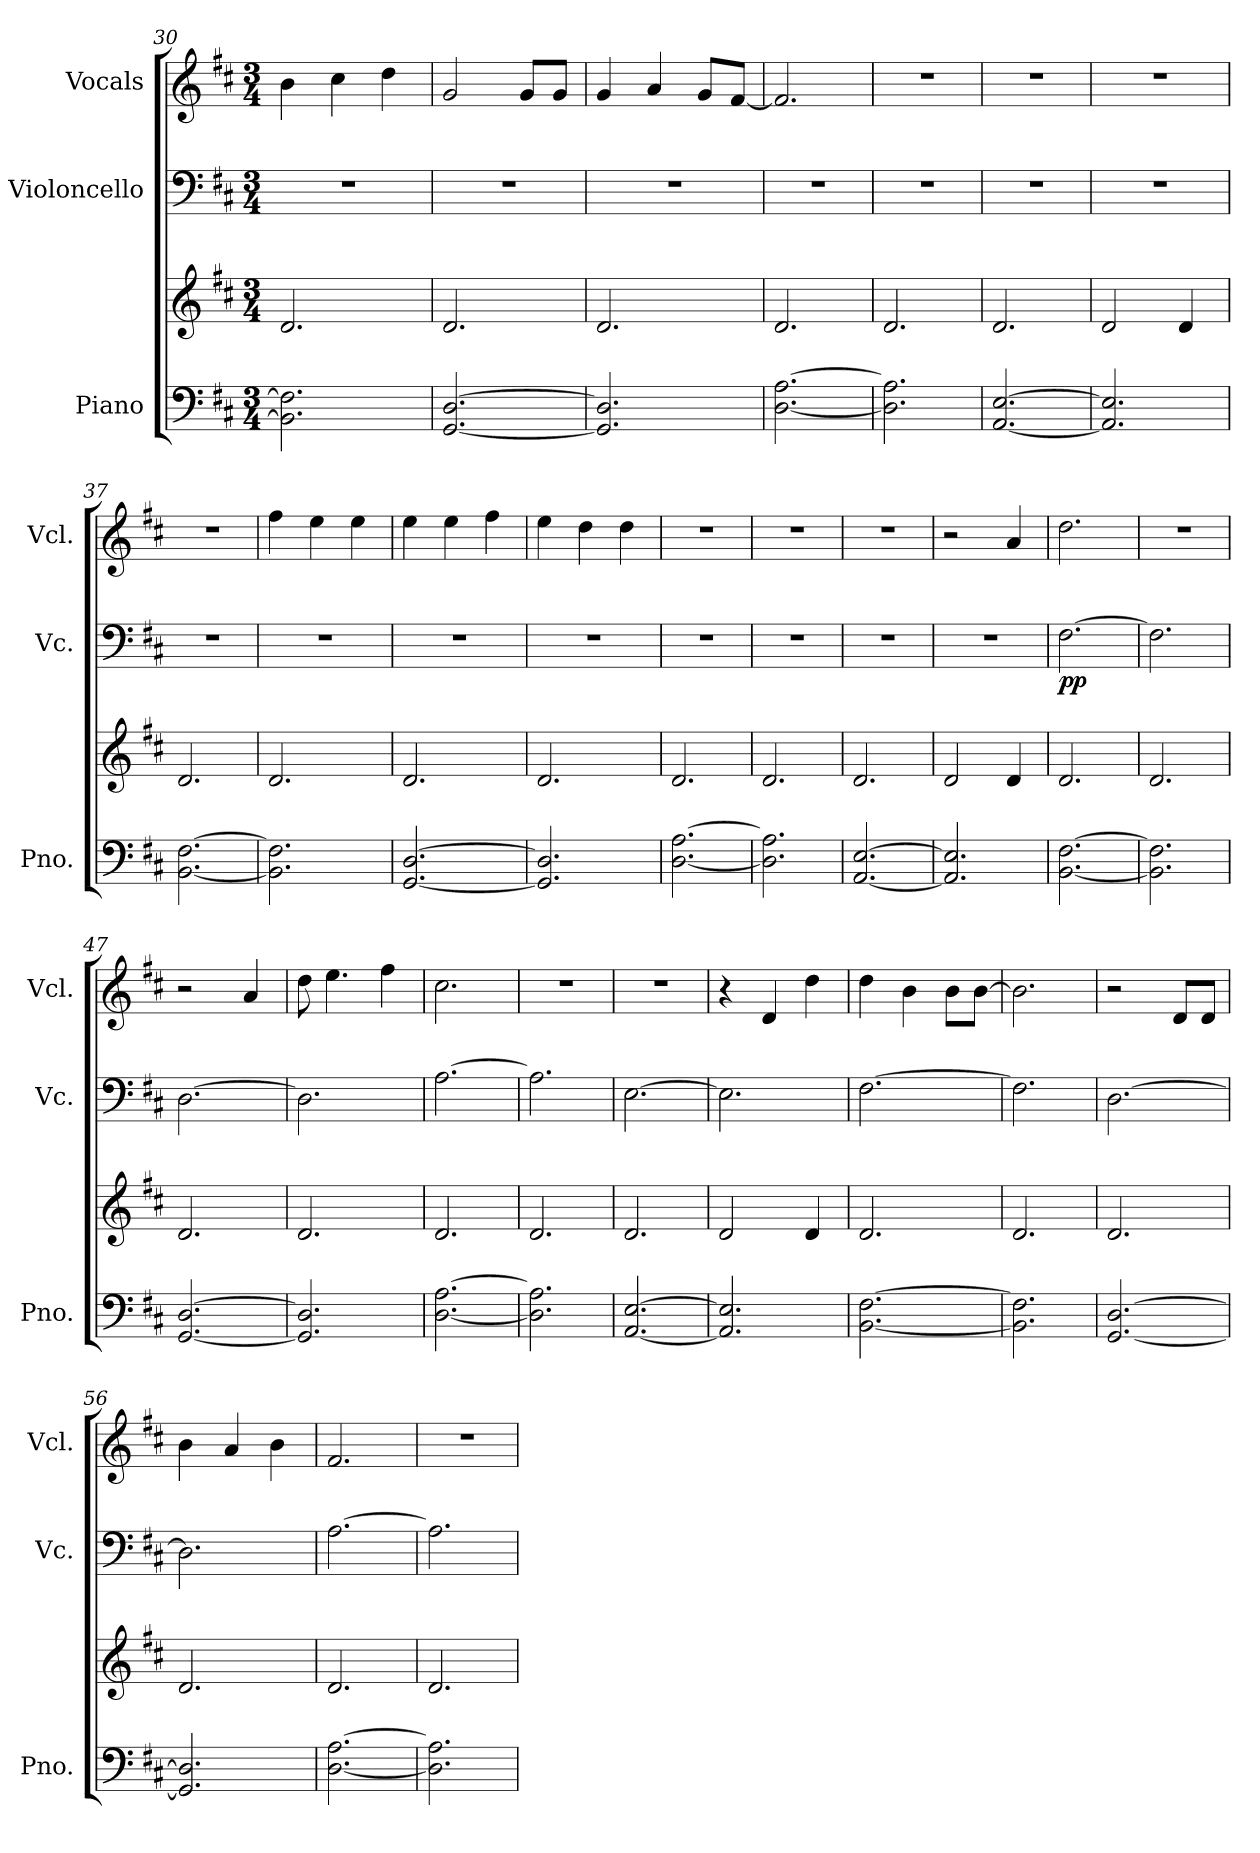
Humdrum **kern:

**kern	**kern	**kern	**dynam	**kern
*part3	*part3	*part2	*part2	*part1
*staff4	*staff3	*staff2	*staff2	*staff1
*I"Piano	*	*I"Violoncello	*	*I"Vocals
*I'Pno.	*	*I'Vc.	*	*I'Vcl.
*clefF4	*clefG2	*clefF4	*	*clefG2
*k[f#c#]	*k[f#c#]	*k[f#c#]	*	*k[f#c#]
*M3/4	*M3/4	*M3/4	*	*M3/4
=30	=30	=30	=30	=30
2.BB\] 2.F#\]	2.d/	2.r	.	4b\
.	.	.	.	4cc#\
.	.	.	.	4dd\
=31	=31	=31	=31	=31
[2.GG/ [2.D/	2.d/	2.r	.	2g/
.	.	.	.	8g/L
.	.	.	.	8g/J
=32	=32	=32	=32	=32
2.GG/] 2.D/]	2.d/	2.r	.	4g/
.	.	.	.	4a/
.	.	.	.	8g/L
.	.	.	.	[8f#/J
=33	=33	=33	=33	=33
[2.D\ [2.A\	2.d/	2.r	.	2.f#/]
=34	=34	=34	=34	=34
2.D\] 2.A\]	2.d/	2.r	.	2.r
=35	=35	=35	=35	=35
[2.AA/ [2.E/	2.d/	2.r	.	2.r
!!LO:PB:g=z
=36	=36	=36	=36	=36
2.AA/] 2.E/]	2d/	2.r	.	2.r
.	4d/	.	.	.
=37	=37	=37	=37	=37
[2.BB\ [2.F#\	2.d/	2.r	.	2.r
=38	=38	=38	=38	=38
2.BB\] 2.F#\]	2.d/	2.r	.	4ff#\
.	.	.	.	4ee\
.	.	.	.	4ee\
=39	=39	=39	=39	=39
[2.GG/ [2.D/	2.d/	2.r	.	4ee\
.	.	.	.	4ee\
.	.	.	.	4ff#\
=40	=40	=40	=40	=40
2.GG/] 2.D/]	2.d/	2.r	.	4ee\
.	.	.	.	4dd\
.	.	.	.	4dd\
=41	=41	=41	=41	=41
[2.D\ [2.A\	2.d/	2.r	.	2.r
=42	=42	=42	=42	=42
2.D\] 2.A\]	2.d/	2.r	.	2.r
=43	=43	=43	=43	=43
[2.AA/ [2.E/	2.d/	2.r	.	2.r
=44	=44	=44	=44	=44
2.AA/] 2.E/]	2d/	2.r	.	2r
.	4d/	.	.	4a/
=45	=45	=45	=45	=45
!	!	!	!LO:DY:b	!
[2.BB\ [2.F#\	2.d/	[2.F#\	pp	2.dd\
=46	=46	=46	=46	=46
2.BB\] 2.F#\]	2.d/	2.F#\]	.	2.r
=47	=47	=47	=47	=47
[2.GG/ [2.D/	2.d/	[2.D\	.	2r
.	.	.	.	4a/
!!LO:LB:g=z
=48	=48	=48	=48	=48
2.GG/] 2.D/]	2.d/	2.D\]	.	8dd\
.	.	.	.	4.ee\
.	.	.	.	4ff#\
=49	=49	=49	=49	=49
[2.D\ [2.A\	2.d/	[2.A\	.	2.cc#\
=50	=50	=50	=50	=50
2.D\] 2.A\]	2.d/	2.A\]	.	2.r
=51	=51	=51	=51	=51
[2.AA/ [2.E/	2.d/	[2.E\	.	2.r
=52	=52	=52	=52	=52
2.AA/] 2.E/]	2d/	2.E\]	.	4r
.	.	.	.	4d/
.	4d/	.	.	4dd\
=53	=53	=53	=53	=53
[2.BB\ [2.F#\	2.d/	[2.F#\	.	4dd\
.	.	.	.	4b\
.	.	.	.	8b\L
.	.	.	.	[8b\J
=54	=54	=54	=54	=54
2.BB\] 2.F#\]	2.d/	2.F#\]	.	2.b\]
=55	=55	=55	=55	=55
[2.GG/ [2.D/	2.d/	[2.D\	.	2r
.	.	.	.	8d/L
.	.	.	.	8d/J
=56	=56	=56	=56	=56
2.GG/] 2.D/]	2.d/	2.D\]	.	4b\
.	.	.	.	4a/
.	.	.	.	4b\
=57	=57	=57	=57	=57
[2.D\ [2.A\	2.d/	[2.A\	.	2.f#/
=58	=58	=58	=58	=58
2.D\] 2.A\]	2.d/	2.A\]	.	2.r
=	=	=	=	=
*-	*-	*-	*-	*-
